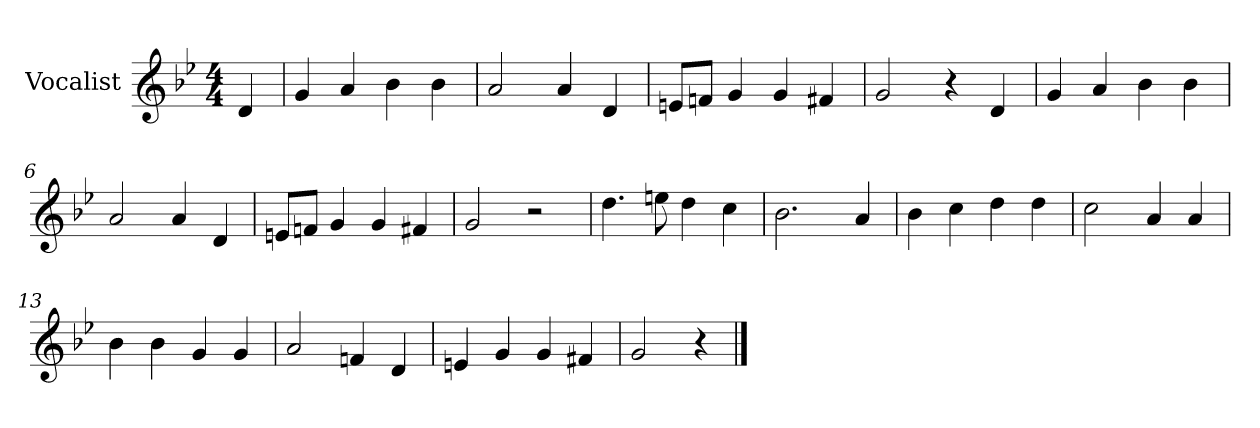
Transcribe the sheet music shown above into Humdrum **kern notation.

**kern
*part1
*staff1
*I"Vocalist
*k[b-e-]
*g:
*M4/4
=
4d
=1
4g
4a
4b-
4b-
=2
2a
4a
4d
=3
8enL
8fnJ
4g
4g
4f#X
=4
2g
4r
4d
=5
4g
4a
4b-
4b-
=6
2a
4a
4d
=7
8enL
8fnJ
4g
4g
4f#X
=8
2g
2r
=9
4.dd
8een
4dd
4cc
=10
2.b-
4a
=11
4b-
4cc
4dd
4dd
=12
2cc
4a
4a
=13
4b-
4b-
4g
4g
=14
2a
4fn
4d
=15
4en
4g
4g
4f#X
=16
2g
4r
==
*-
